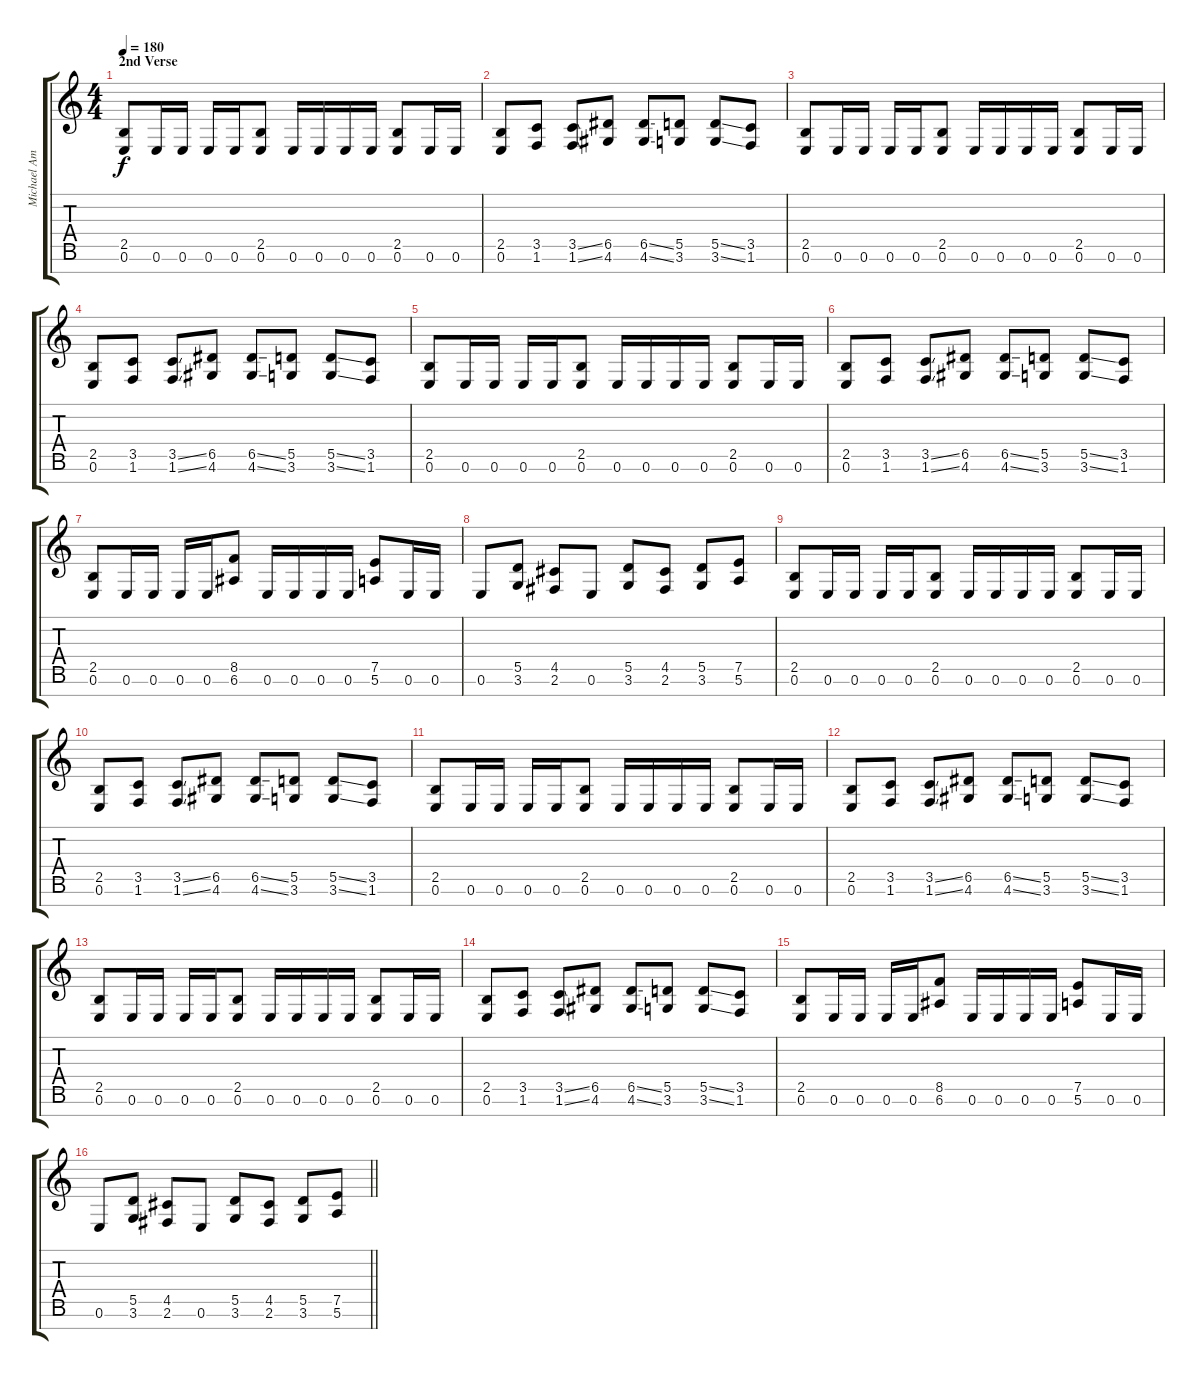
\track ("Michael Amott" "Michael Am") {instrument distortionguitar}
\staff {score tabs}
\tuning (E4 B3 G3 D3 A2 E2 B1) {hide}
\ts (4 4)
\section ("" "2nd Verse")
\tempo 180
\clef g2
\ks c
(2.5 0.6).8{dy f} 0.6.16 0.6.16 0.6.16 0.6.16 (2.5 0.6).8 0.6.16 0.6.16 0.6.16 0.6.16 (2.5 0.6).8 0.6.16 0.6.16 |
(2.5 0.6).8 (3.5 1.6).8 (3.5{ss} 1.6{ss}).8 (6.5 4.6).8 (6.5{ss} 4.6{ss}).8 (5.5 3.6).8 (5.5{ss} 3.6{ss}).8 (3.5 1.6).8 |
(2.5 0.6).8 0.6.16 0.6.16 0.6.16 0.6.16 (2.5 0.6).8 0.6.16 0.6.16 0.6.16 0.6.16 (2.5 0.6).8 0.6.16 0.6.16 |
(2.5 0.6).8 (3.5 1.6).8 (3.5{ss} 1.6{ss}).8 (6.5 4.6).8 (6.5{ss} 4.6{ss}).8 (5.5 3.6).8 (5.5{ss} 3.6{ss}).8 (3.5 1.6).8 |
(2.5 0.6).8 0.6.16 0.6.16 0.6.16 0.6.16 (2.5 0.6).8 0.6.16 0.6.16 0.6.16 0.6.16 (2.5 0.6).8 0.6.16 0.6.16 |
(2.5 0.6).8 (3.5 1.6).8 (3.5{ss} 1.6{ss}).8 (6.5 4.6).8 (6.5{ss} 4.6{ss}).8 (5.5 3.6).8 (5.5{ss} 3.6{ss}).8 (3.5 1.6).8 |
(2.5 0.6).8 0.6.16 0.6.16 0.6.16 0.6.16 (8.5 6.6).8 0.6.16 0.6.16 0.6.16 0.6.16 (7.5 5.6).8 0.6.16 0.6.16 |
0.6.8 (5.5 3.6).8 (4.5 2.6).8 0.6.8 (5.5 3.6).8 (4.5 2.6).8 (5.5 3.6).8 (7.5 5.6).8 |
(2.5 0.6).8 0.6.16 0.6.16 0.6.16 0.6.16 (2.5 0.6).8 0.6.16 0.6.16 0.6.16 0.6.16 (2.5 0.6).8 0.6.16 0.6.16 |
(2.5 0.6).8 (3.5 1.6).8 (3.5{ss} 1.6{ss}).8 (6.5 4.6).8 (6.5{ss} 4.6{ss}).8 (5.5 3.6).8 (5.5{ss} 3.6{ss}).8 (3.5 1.6).8 |
(2.5 0.6).8 0.6.16 0.6.16 0.6.16 0.6.16 (2.5 0.6).8 0.6.16 0.6.16 0.6.16 0.6.16 (2.5 0.6).8 0.6.16 0.6.16 |
(2.5 0.6).8 (3.5 1.6).8 (3.5{ss} 1.6{ss}).8 (6.5 4.6).8 (6.5{ss} 4.6{ss}).8 (5.5 3.6).8 (5.5{ss} 3.6{ss}).8 (3.5 1.6).8 |
(2.5 0.6).8 0.6.16 0.6.16 0.6.16 0.6.16 (2.5 0.6).8 0.6.16 0.6.16 0.6.16 0.6.16 (2.5 0.6).8 0.6.16 0.6.16 |
(2.5 0.6).8 (3.5 1.6).8 (3.5{ss} 1.6{ss}).8 (6.5 4.6).8 (6.5{ss} 4.6{ss}).8 (5.5 3.6).8 (5.5{ss} 3.6{ss}).8 (3.5 1.6).8 |
(2.5 0.6).8 0.6.16 0.6.16 0.6.16 0.6.16 (8.5 6.6).8 0.6.16 0.6.16 0.6.16 0.6.16 (7.5 5.6).8 0.6.16 0.6.16 |
\barLineRight lightlight
0.6.8 (5.5 3.6).8 (4.5 2.6).8 0.6.8 (5.5 3.6).8 (4.5 2.6).8 (5.5 3.6).8 (7.5 5.6).8
